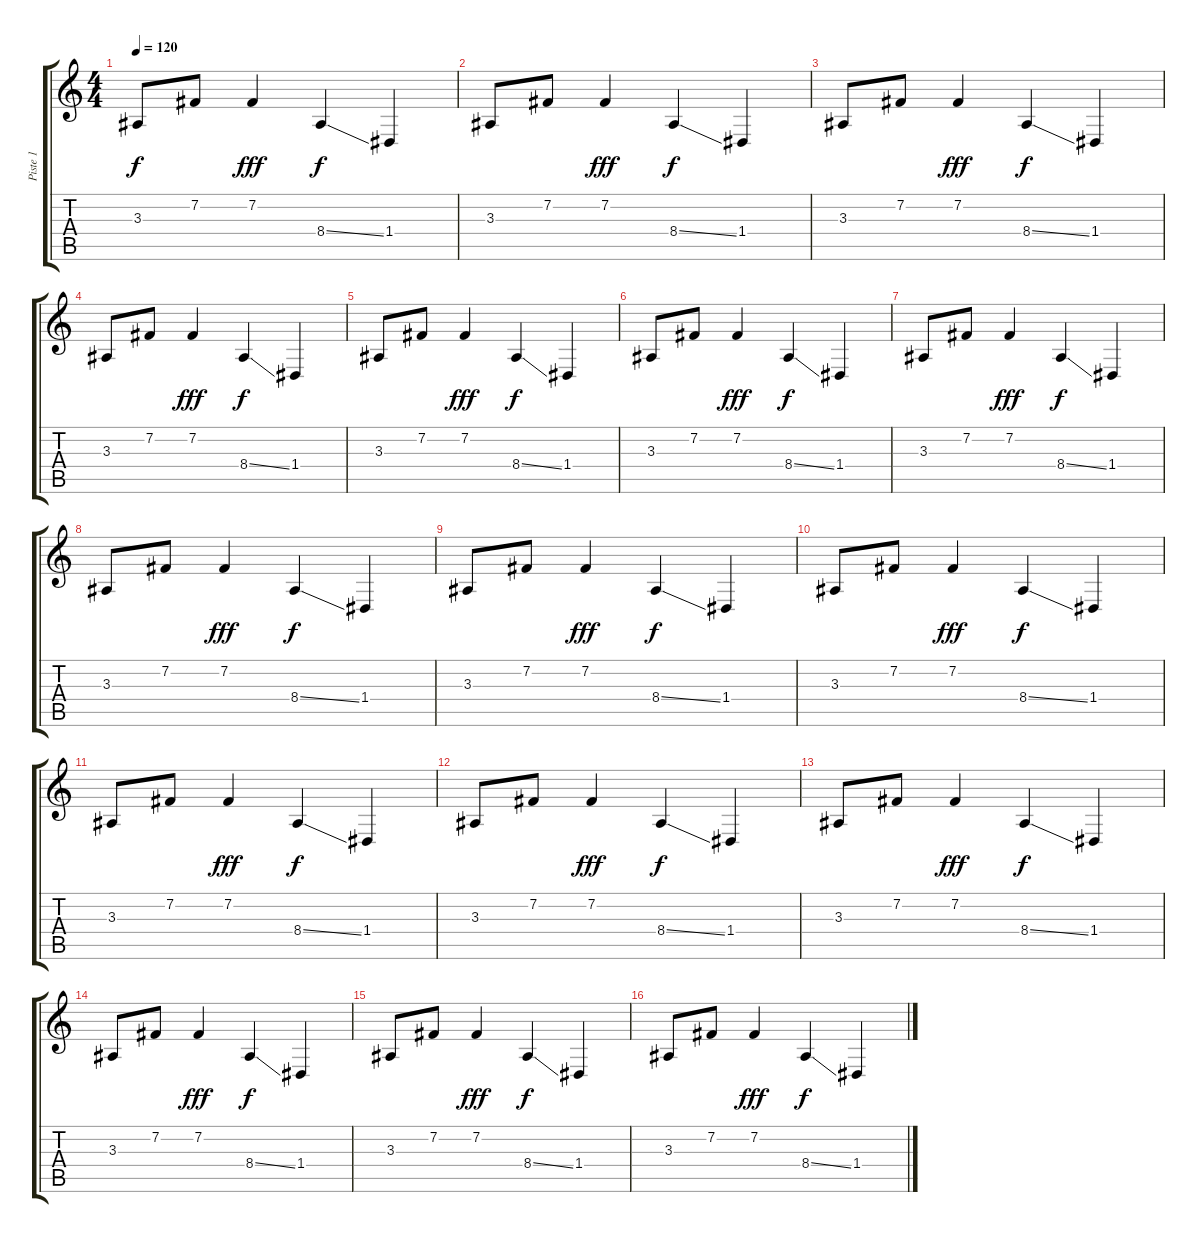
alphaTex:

\track ("Piste 1" "Piste 1") {instrument voiceoohs}
\staff {score tabs}
\tuning (E4 B3 G3 D3 A2 E2) {hide}
\ts (4 4)
\tempo 120
\clef g2
\ks c
3.3.8{dy f instrument voiceoohs} 7.2.8 7.2.4{dy fff} 8.4{ss}.4{dy f} 1.4.4 |
3.3.8 7.2.8 7.2.4{dy fff} 8.4{ss}.4{dy f} 1.4.4 |
3.3.8 7.2.8 7.2.4{dy fff} 8.4{ss}.4{dy f} 1.4.4 |
3.3.8 7.2.8 7.2.4{dy fff} 8.4{ss}.4{dy f} 1.4.4 |
3.3.8 7.2.8 7.2.4{dy fff} 8.4{ss}.4{dy f} 1.4.4 |
3.3.8 7.2.8 7.2.4{dy fff} 8.4{ss}.4{dy f} 1.4.4 |
3.3.8 7.2.8 7.2.4{dy fff} 8.4{ss}.4{dy f} 1.4.4 |
3.3.8 7.2.8 7.2.4{dy fff} 8.4{ss}.4{dy f} 1.4.4 |
3.3.8 7.2.8 7.2.4{dy fff} 8.4{ss}.4{dy f} 1.4.4 |
3.3.8 7.2.8 7.2.4{dy fff} 8.4{ss}.4{dy f} 1.4.4 |
3.3.8 7.2.8 7.2.4{dy fff} 8.4{ss}.4{dy f} 1.4.4 |
3.3.8 7.2.8 7.2.4{dy fff} 8.4{ss}.4{dy f} 1.4.4 |
3.3.8 7.2.8 7.2.4{dy fff} 8.4{ss}.4{dy f} 1.4.4 |
3.3.8 7.2.8 7.2.4{dy fff} 8.4{ss}.4{dy f} 1.4.4 |
3.3.8 7.2.8 7.2.4{dy fff} 8.4{ss}.4{dy f} 1.4.4 |
3.3.8 7.2.8 7.2.4{dy fff} 8.4{ss}.4{dy f} 1.4.4
